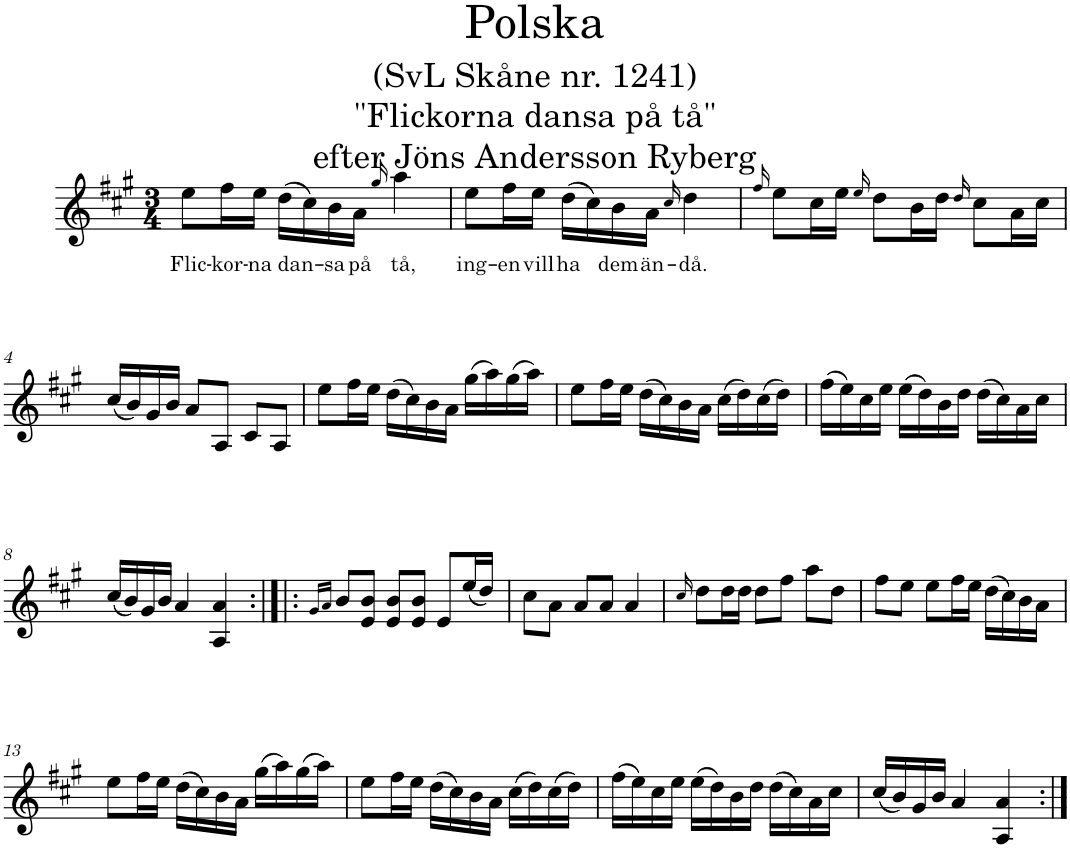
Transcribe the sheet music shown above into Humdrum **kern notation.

**kern	**text
*part1	*part1
*staff1	*staff1
*I"Piano	*
*I'Pno	*
*clefG2	*
*k[f#c#g#]	*
*A:	*
*M3/4	*
=1	=1
!	!LO:LY:b
8ee\L	Flic-
!	!LO:LY:b
16ff#\L	-kor-
!	!LO:LY:b
16ee\JJ	-na
!	!LO:LY:b
(16dd\LL	dan-
16cc#\)	.
!	!LO:LY:b
16b\	-sa
!	!LO:LY:b
16a\JJ	på
16qgg#/	.
!	!LO:LY:b
4aa\	tå,
=2	=2
!	!LO:LY:b
8ee\L	ing-
!	!LO:LY:b
16ff#\L	-en
!	!LO:LY:b
16ee\JJ	vill
!	!LO:LY:b
(16dd\LL	ha
16cc#\)	.
!	!LO:LY:b
16b\	dem
!	!LO:LY:b
16a\JJ	än-
16qcc#/	.
!	!LO:LY:b
4dd\	-då.
=3	=3
16qff#/	.
8ee\L	.
16cc#\L	.
16ee\JJ	.
16qee/	.
8dd\L	.
16b\L	.
16dd\JJ	.
16qdd/	.
8cc#\L	.
16a\L	.
16cc#\JJ	.
!!LO:LB:g=z
=4	=4
(16cc#/LL	.
16b/)	.
16g#/	.
16b/JJ	.
8a/L	.
8A/J	.
8c#/L	.
8A/J	.
=5	=5
8ee\L	.
16ff#\L	.
16ee\JJ	.
(16dd\LL	.
16cc#\)	.
16b\	.
16a\JJ	.
(16gg#\LL	.
16aa\)	.
(16gg#\	.
16aa\JJ)	.
=6	=6
8ee\L	.
16ff#\L	.
16ee\JJ	.
(16dd\LL	.
16cc#\)	.
16b\	.
16a\JJ	.
(16cc#\LL	.
16dd\)	.
(16cc#\	.
16dd\JJ)	.
=7	=7
(16ff#\LL	.
16ee\)	.
16cc#\	.
16ee\JJ	.
(16ee\LL	.
16dd\)	.
16b\	.
16dd\JJ	.
(16dd\LL	.
16cc#\)	.
16a\	.
16cc#\JJ	.
!!LO:LB:g=z
=8	=8
(16cc#/LL	.
16b/)	.
16g#/	.
16b/JJ	.
4a/	.
4A/ 4a/	.
=9:|!|:	=9:|!|:
16qg#/LL	.
16qa/JJ	.
8b/L	.
8e/ 8b/J	.
8e/ 8b/L	.
8e/ 8b/J	.
8e/L	.
(16ee/L	.
16dd/JJ)	.
=10	=10
8cc#\L	.
8a\J	.
8a/L	.
8a/J	.
4a/	.
=11	=11
16qcc#/	.
8dd\L	.
16dd\L	.
16dd\JJ	.
8dd\L	.
8ff#\J	.
8aa\L	.
8dd\J	.
=12	=12
8ff#\L	.
8ee\J	.
8ee\L	.
16ff#\L	.
16ee\JJ	.
(16dd\LL	.
16cc#\)	.
16b\	.
16a\JJ	.
!!LO:LB:g=z
=13	=13
8ee\L	.
16ff#\L	.
16ee\JJ	.
(16dd\LL	.
16cc#\)	.
16b\	.
16a\JJ	.
(16gg#\LL	.
16aa\)	.
(16gg#\	.
16aa\JJ)	.
=14	=14
8ee\L	.
16ff#\L	.
16ee\JJ	.
(16dd\LL	.
16cc#\)	.
16b\	.
16a\JJ	.
(16cc#\LL	.
16dd\)	.
(16cc#\	.
16dd\JJ)	.
=15	=15
(16ff#\LL	.
16ee\)	.
16cc#\	.
16ee\JJ	.
(16ee\LL	.
16dd\)	.
16b\	.
16dd\JJ	.
(16dd\LL	.
16cc#\)	.
16a\	.
16cc#\JJ	.
=16	=16
(16cc#/LL	.
16b/)	.
16g#/	.
16b/JJ	.
4a/	.
4A/ 4a/	.
=:|!	=:|!
*-	*-
